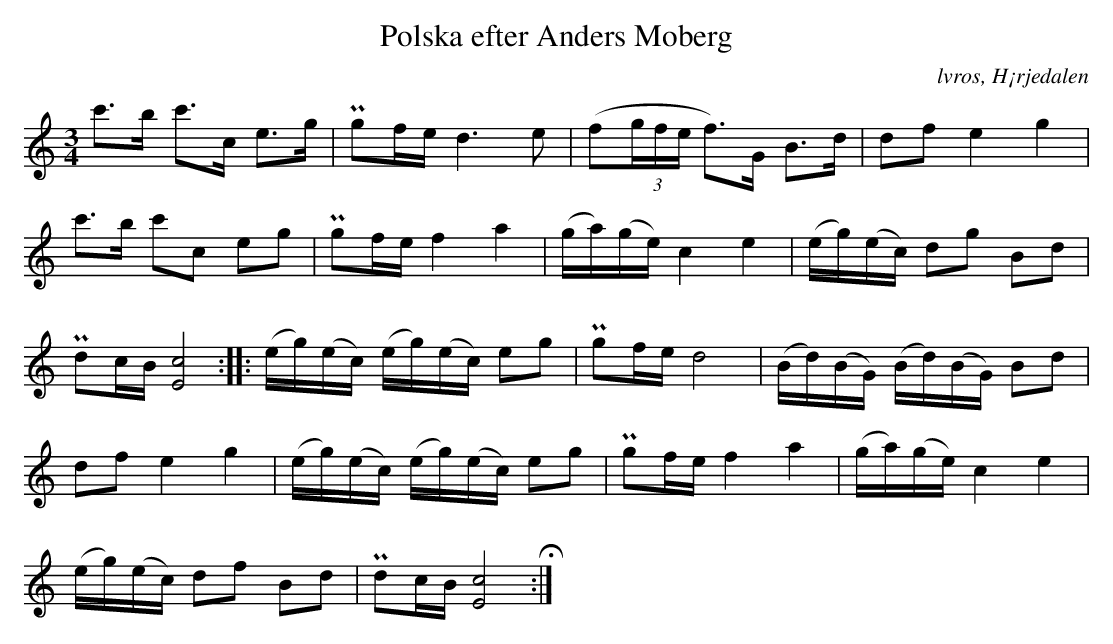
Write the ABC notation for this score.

X:1
T:Polska efter Anders Moberg
O: lvros, H¡rjedalen
M:3/4
L:1/16
K:C
c'2>b2 c'2>c2 e2>g2 | Pg2fe d4> e4 | (f2(3gfe f2>)G2 B2>d2 | d2f2 e4 g4 |
c'2>b2 c'2c2 e2g2 | Pg2fe f4 a4 | (ga)(ge) c4 e4 | (eg)(ec) d2g2 B2d2 |
Pd2cB [Ec]8 :: (eg)(ec) (eg)(ec) e2g2 | Pg2fe d8 | (Bd)(BG) (Bd)(BG) B2d2 |
d2f2 e4 g4 | (eg)(ec) (eg)(ec) e2g2 | Pg2fe f4 a4 | (ga)(ge) c4 e4 |
(eg)(ec) d2f2 B2d2 | Pd2cB [Ec]8 !fermata!:|
